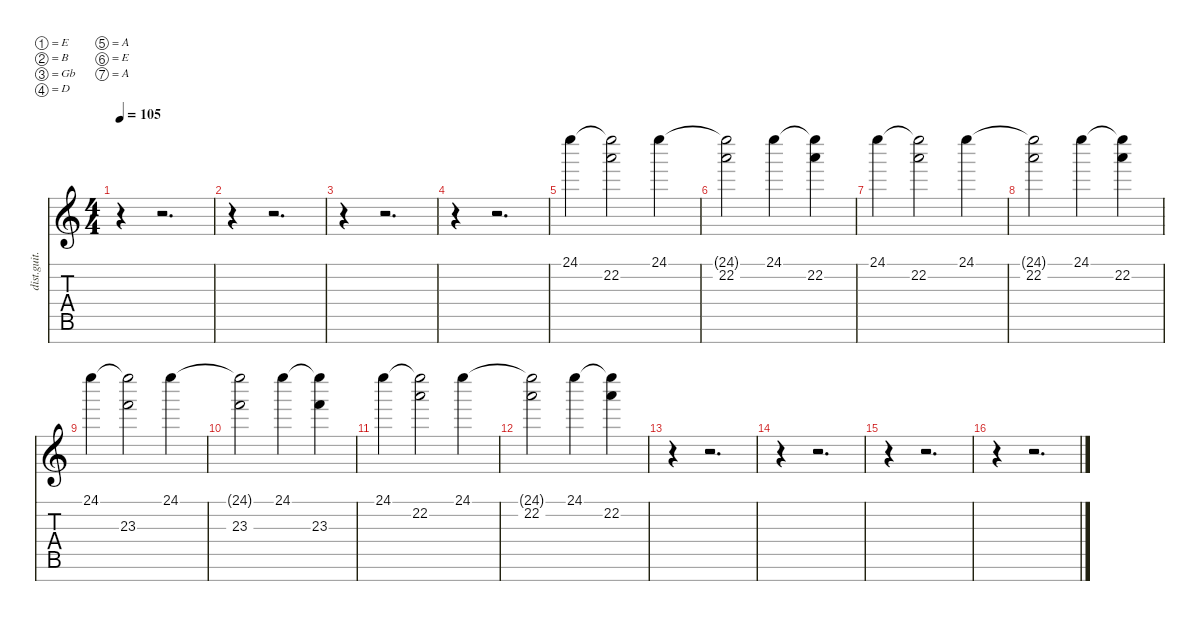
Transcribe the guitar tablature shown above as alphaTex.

\defaultSystemsLayout 4
\hideDynamics
\bracketExtendMode nobrackets
\track ("Delay Guitar" "dist.guit.") {instrument distortionguitar}
\staff {score tabs}
\tuning (E4 B3 Gb3 D3 A2 E2 A1)
\ts (4 4)
\tempo 105
\clef g2
\ks c
r.4{dy mf} r.2{d} |
r.4 r.2{d} |
r.4 r.2{d} |
r.4 r.2{d} |
24.1.4 (24.1{t} 22.2).2 24.1.4 |
(24.1{t} 22.2).2 24.1.4 (24.1{t} 22.2).4 |
24.1.4 (24.1{t} 22.2).2 24.1.4 |
(24.1{t} 22.2).2 24.1.4 (24.1{t} 22.2).4 |
24.1.4 (24.1{t} 23.3).2 24.1.4 |
(24.1{t} 23.3).2 24.1.4 (24.1{t} 23.3).4 |
24.1.4 (24.1{t} 22.2).2 24.1.4 |
(24.1{t} 22.2).2 24.1.4 (24.1{t} 22.2).4 |
r.4 r.2{d} |
r.4 r.2{d} |
r.4 r.2{d} |
r.4 r.2{d}
